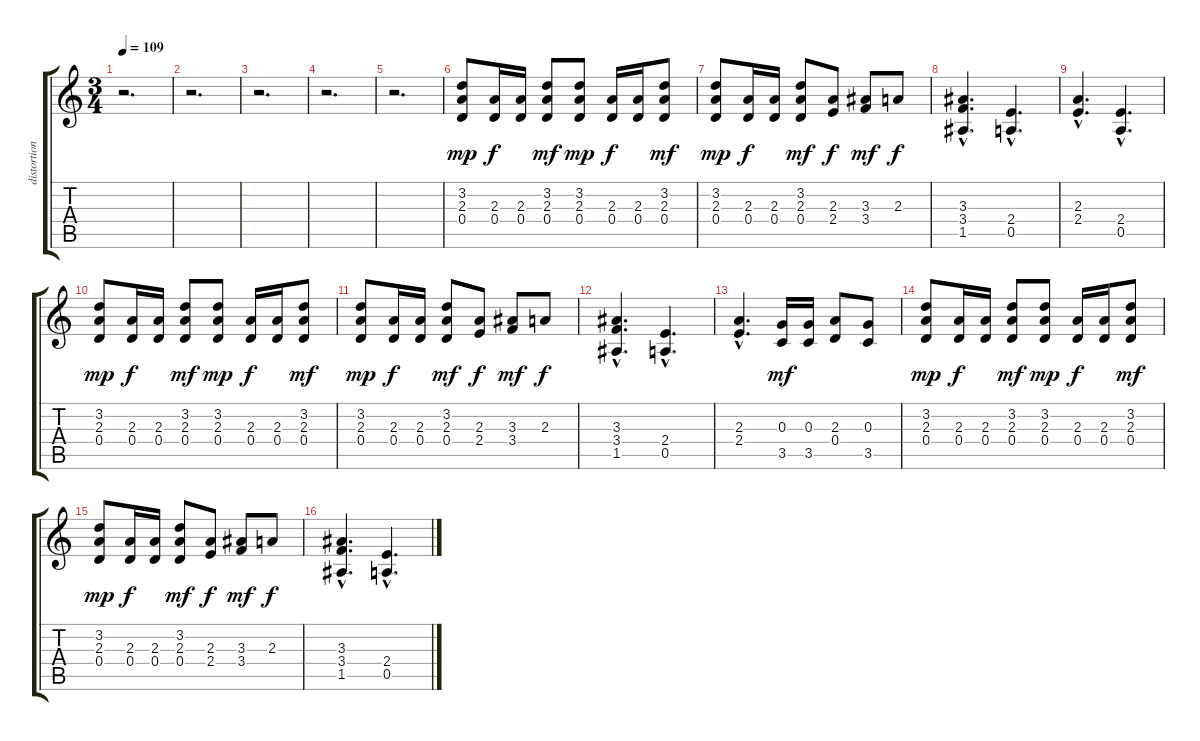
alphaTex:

\track ("distortion" "distortion") {instrument overdrivenguitar}
\staff {score tabs}
\tuning (E4 B3 G3 D3 A2 E2) {hide}
\ts (3 4)
\tempo 109
\clef g2
\ks c
r.2{d dy f} |
r.2{d} |
r.2{d} |
r.2{d} |
r.2{d} |
(3.2 2.3 0.4).8{dy mp} (2.3 0.4).16{dy f} (2.3 0.4).16 (3.2 2.3 0.4).8{dy mf} (3.2 2.3 0.4).8{dy mp} (2.3 0.4).16{dy f} (2.3 0.4).16 (3.2 2.3 0.4).8{dy mf} |
(3.2 2.3 0.4).8{dy mp} (2.3 0.4).16{dy f} (2.3 0.4).16 (3.2 2.3 0.4).8{dy mf} (2.3 2.4).8{dy f} (3.3 3.4).8{dy mf} 2.3.8{dy f} |
(3.3{hac} 3.4{hac} 1.5{hac}).4{d} (2.4{hac} 0.5{hac}).4{d} |
(2.3{hac} 2.4{hac}).4{d} (2.4{hac} 0.5{hac}).4{d} |
(3.2 2.3 0.4).8{dy mp} (2.3 0.4).16{dy f} (2.3 0.4).16 (3.2 2.3 0.4).8{dy mf} (3.2 2.3 0.4).8{dy mp} (2.3 0.4).16{dy f} (2.3 0.4).16 (3.2 2.3 0.4).8{dy mf} |
(3.2 2.3 0.4).8{dy mp} (2.3 0.4).16{dy f} (2.3 0.4).16 (3.2 2.3 0.4).8{dy mf} (2.3 2.4).8{dy f} (3.3 3.4).8{dy mf} 2.3.8{dy f} |
(3.3{hac} 3.4{hac} 1.5{hac}).4{d} (2.4{hac} 0.5{hac}).4{d} |
(2.3{hac} 2.4{hac}).4{d} (0.3 3.5).16{dy mf} (0.3 3.5).16 (2.3 0.4).8 (0.3 3.5).8 |
(3.2 2.3 0.4).8{dy mp} (2.3 0.4).16{dy f} (2.3 0.4).16 (3.2 2.3 0.4).8{dy mf} (3.2 2.3 0.4).8{dy mp} (2.3 0.4).16{dy f} (2.3 0.4).16 (3.2 2.3 0.4).8{dy mf} |
(3.2 2.3 0.4).8{dy mp} (2.3 0.4).16{dy f} (2.3 0.4).16 (3.2 2.3 0.4).8{dy mf} (2.3 2.4).8{dy f} (3.3 3.4).8{dy mf} 2.3.8{dy f} |
(3.3{hac} 3.4{hac} 1.5{hac}).4{d} (2.4{hac} 0.5{hac}).4{d}
